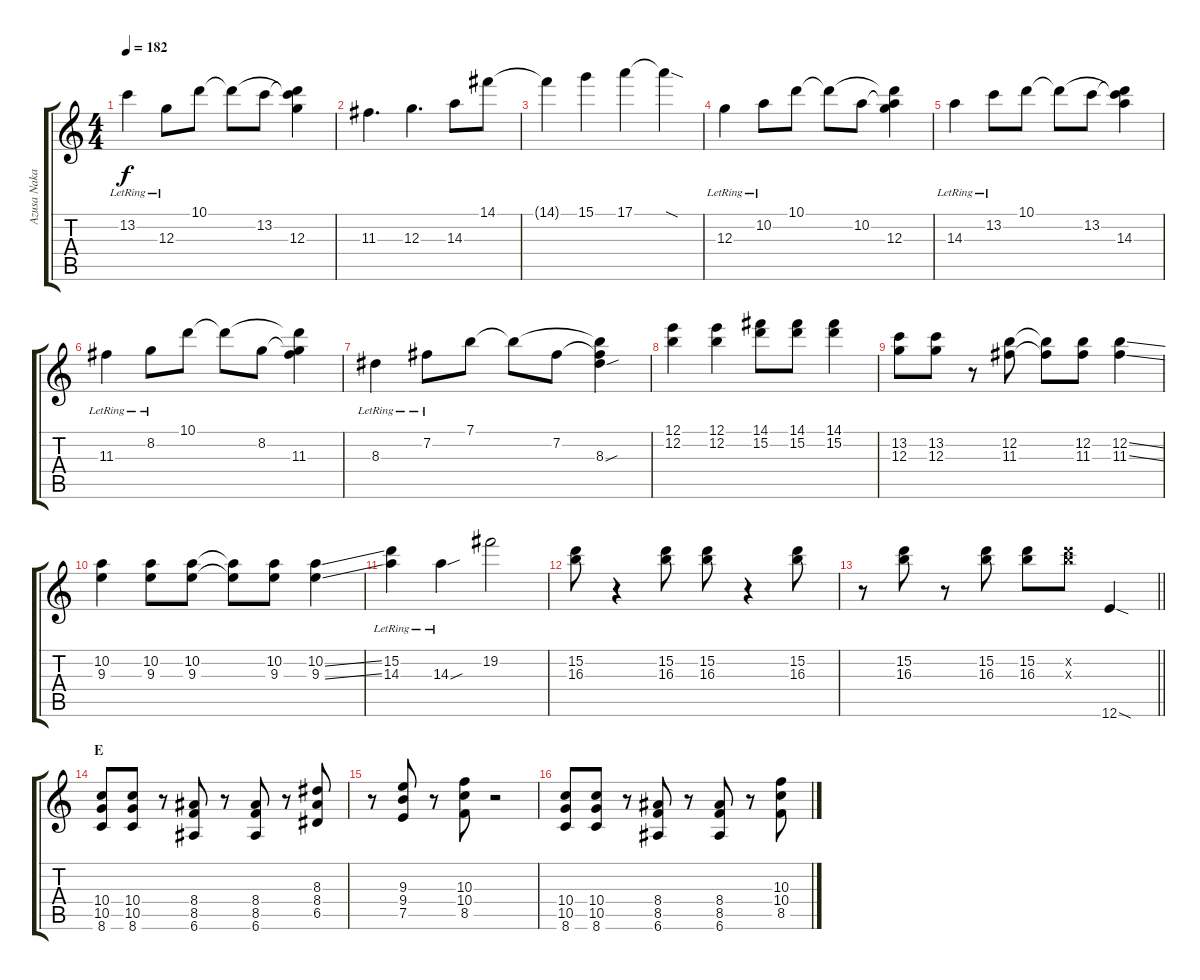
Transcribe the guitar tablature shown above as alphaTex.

\track ("Azusa Nakano" "Azusa Naka") {instrument overdrivenguitar}
\staff {score tabs}
\tuning (E4 B3 G3 D3 A2 E2) {hide}
\ts (4 4)
\tempo 182
\clef g2
\ks c
13.2{lr}.4{dy f} 12.3{lr}.8 10.1.8 10.1{t}.8 13.2.8 (10.1{t} 13.2{t} 12.3).4 |
11.3.4{d} 12.3.4{d} 14.3.8 14.1.8 |
14.1{t}.4 15.1.4 17.1.4 17.1{sod t}.4 |
12.3{lr}.4 10.2{lr}.8 10.1.8 10.1{t}.8 10.2.8 (10.1{t} 10.2{t} 12.3).4 |
14.3{lr}.4 13.2{lr}.8 10.1.8 10.1{t}.8 13.2.8 (10.1{t} 13.2{t} 14.3).4 |
11.3{lr}.4 8.2{lr}.8 10.1.8 10.1{t}.8 8.2.8 (10.1{t} 8.2{t} 11.3).4 |
8.3{lr}.4 7.2{lr}.8 7.1.8 7.1{t}.8 7.2.8 (7.1{t} 7.2{t} 8.3{sou}).4 |
(12.1 12.2).4 (12.1 12.2).4 (14.1 15.2).8 (14.1 15.2).8 (14.1 15.2).4 |
(13.2 12.3).8 (13.2 12.3).8 r.8 (12.2 11.3).8 (12.2{t} 11.3{t}).8 (12.2 11.3).8 (12.2{ss} 11.3{ss}).4 |
(10.2 9.3).4 (10.2 9.3).8 (10.2 9.3).8 (10.2{t} 9.3{t}).8 (10.2 9.3).8 (10.2{ss} 9.3{ss}).4 |
(15.2{lr} 14.3{lr}).4 14.3{sou lr}.4 19.2.2 |
(15.2 16.3).8 r.4 (15.2 16.3).8 (15.2 16.3).8 r.4 (15.2 16.3).8 |
\barLineRight lightlight
r.8 (15.2 16.3).8 r.8 (15.2 16.3).8 (15.2 16.3).8 (15.2{x} 16.3{x}).8 12.6{sod}.4 |
\section ("" "E")
(10.4 10.5 8.6).8 (10.4 10.5 8.6).8 r.8 (8.4 8.5 6.6).8 r.8 (8.4 8.5 6.6).8 r.8 (8.3 8.4 6.5).8 |
r.8 (9.3 9.4 7.5).8 r.8 (10.3 10.4 8.5).8 r.2 |
(10.4 10.5 8.6).8 (10.4 10.5 8.6).8 r.8 (8.4 8.5 6.6).8 r.8 (8.4 8.5 6.6).8 r.8 (10.3 10.4 8.5).8
